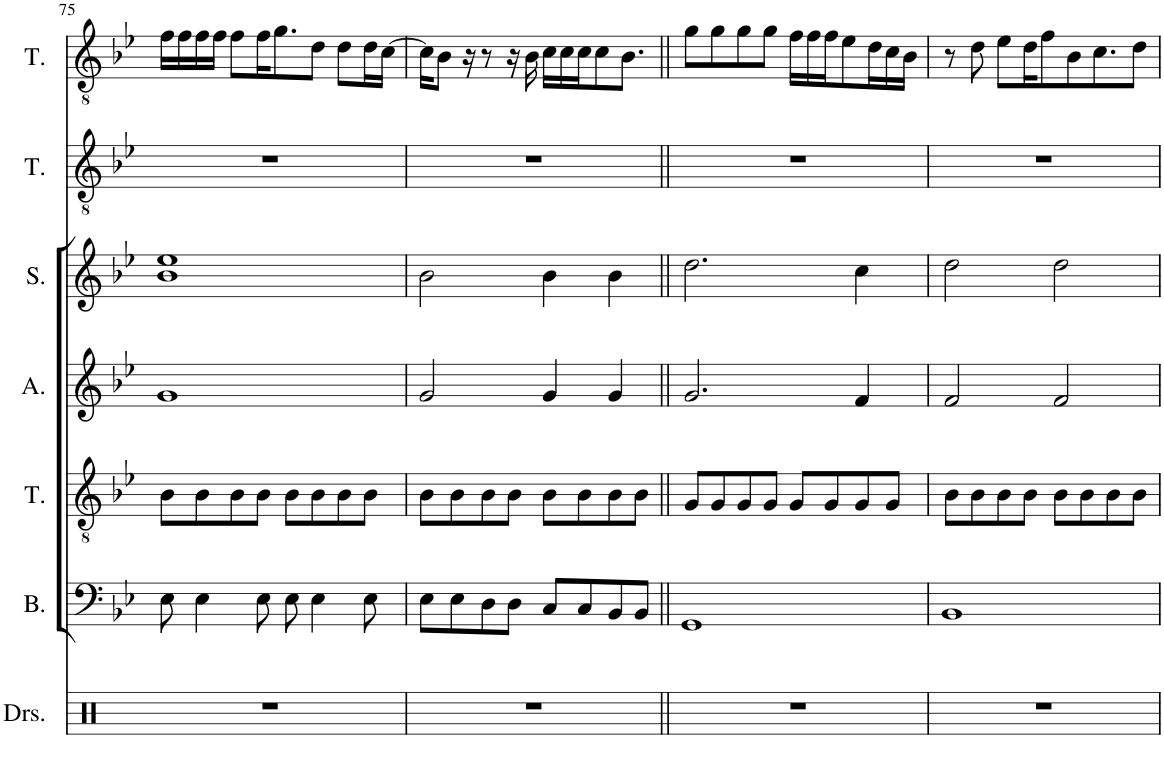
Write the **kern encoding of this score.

**kern	**kern	**kern	**kern	**kern	**kern	**kern
*part7	*part6	*part5	*part4	*part3	*part2	*part1
*staff7	*staff6	*staff5	*staff4	*staff3	*staff2	*staff1
*I"Drumset	*I"Bass	*I"Tenor	*I"Alto	*I"Soprano	*I"Tenor	*I"Tenor
*I'Drs.	*I'B.	*I'T.	*I'A.	*I'S.	*I'T.	*I'T.
!!LO:PB:g=z
*clefX	*clefF4	*clefGv2	*clefG2	*clefG2	*clefGv2	*clefGv2
*k[]	*k[b-e-]	*k[b-e-]	*k[b-e-]	*k[b-e-]	*k[b-e-]	*k[b-e-]
*M4/4	*M4/4	*M4/4	*M4/4	*M4/4	*M4/4	*M4/4
=75	=75	=75	=75	=75	=75	=75
1r	8E-\	8B-\L	1g	1b- 1ee-	1r	16f\LL
.	.	.	.	.	.	16f\
.	4E-\	8B-\	.	.	.	16f\
.	.	.	.	.	.	16f\JJ
.	.	8B-\	.	.	.	8f\L
.	8E-\	8B-\J	.	.	.	16f\K
.	.	.	.	.	.	8.g\
.	8E-\	8B-\L	.	.	.	.
.	4E-\	8B-\	.	.	.	8d\J
.	.	8B-\	.	.	.	8d\L
.	8E-\	8B-\J	.	.	.	16d\L
.	.	.	.	.	.	[16c\JJ
=76	=76	=76	=76	=76	=76	=76
1r	8E-\L	8B-\L	2g/	2b-\	1r	16c\KL]
.	.	.	.	.	.	8B-\J
.	8E-\	8B-\	.	.	.	.
.	.	.	.	.	.	16r
.	8D\	8B-\	.	.	.	8r
.	8D\J	8B-\J	.	.	.	16r
.	.	.	.	.	.	16B-\
.	8C/L	8B-\L	4g/	4b-\	.	16c\LL
.	.	.	.	.	.	16c\
.	8C/	8B-\	.	.	.	16c\J
.	.	.	.	.	.	8c\
.	8BB-/	8B-\	4g/	4b-\	.	.
.	.	.	.	.	.	8.B-\J
.	8BB-/J	8B-\J	.	.	.	.
=77||	=77||	=77||	=77||	=77||	=77||	=77||
1r	1GG	8G/L	2.g/	2.dd\	1r	8g\L
.	.	8G/	.	.	.	8g\
.	.	8G/	.	.	.	8g\
.	.	8G/J	.	.	.	8g\J
.	.	8G/L	.	.	.	16f\LL
.	.	.	.	.	.	16f\
.	.	8G/	.	.	.	16f\J
.	.	.	.	.	.	8e-\
.	.	8G/	4f/	4cc\	.	.
.	.	.	.	.	.	16d\L
.	.	8G/J	.	.	.	16c\
.	.	.	.	.	.	16B-\JJ
=78	=78	=78	=78	=78	=78	=78
1r	1BB-	8B-\L	2f/	2dd\	1r	8r
.	.	8B-\	.	.	.	8d\
.	.	8B-\	.	.	.	8e-\L
.	.	8B-\J	.	.	.	16d\K
.	.	.	.	.	.	8f\
.	.	8B-\L	2f/	2dd\	.	.
.	.	.	.	.	.	8B-\
.	.	8B-\	.	.	.	.
.	.	.	.	.	.	8.c\
.	.	8B-\	.	.	.	.
.	.	8B-\J	.	.	.	8d\J
=	=	=	=	=	=	=
*-	*-	*-	*-	*-	*-	*-
